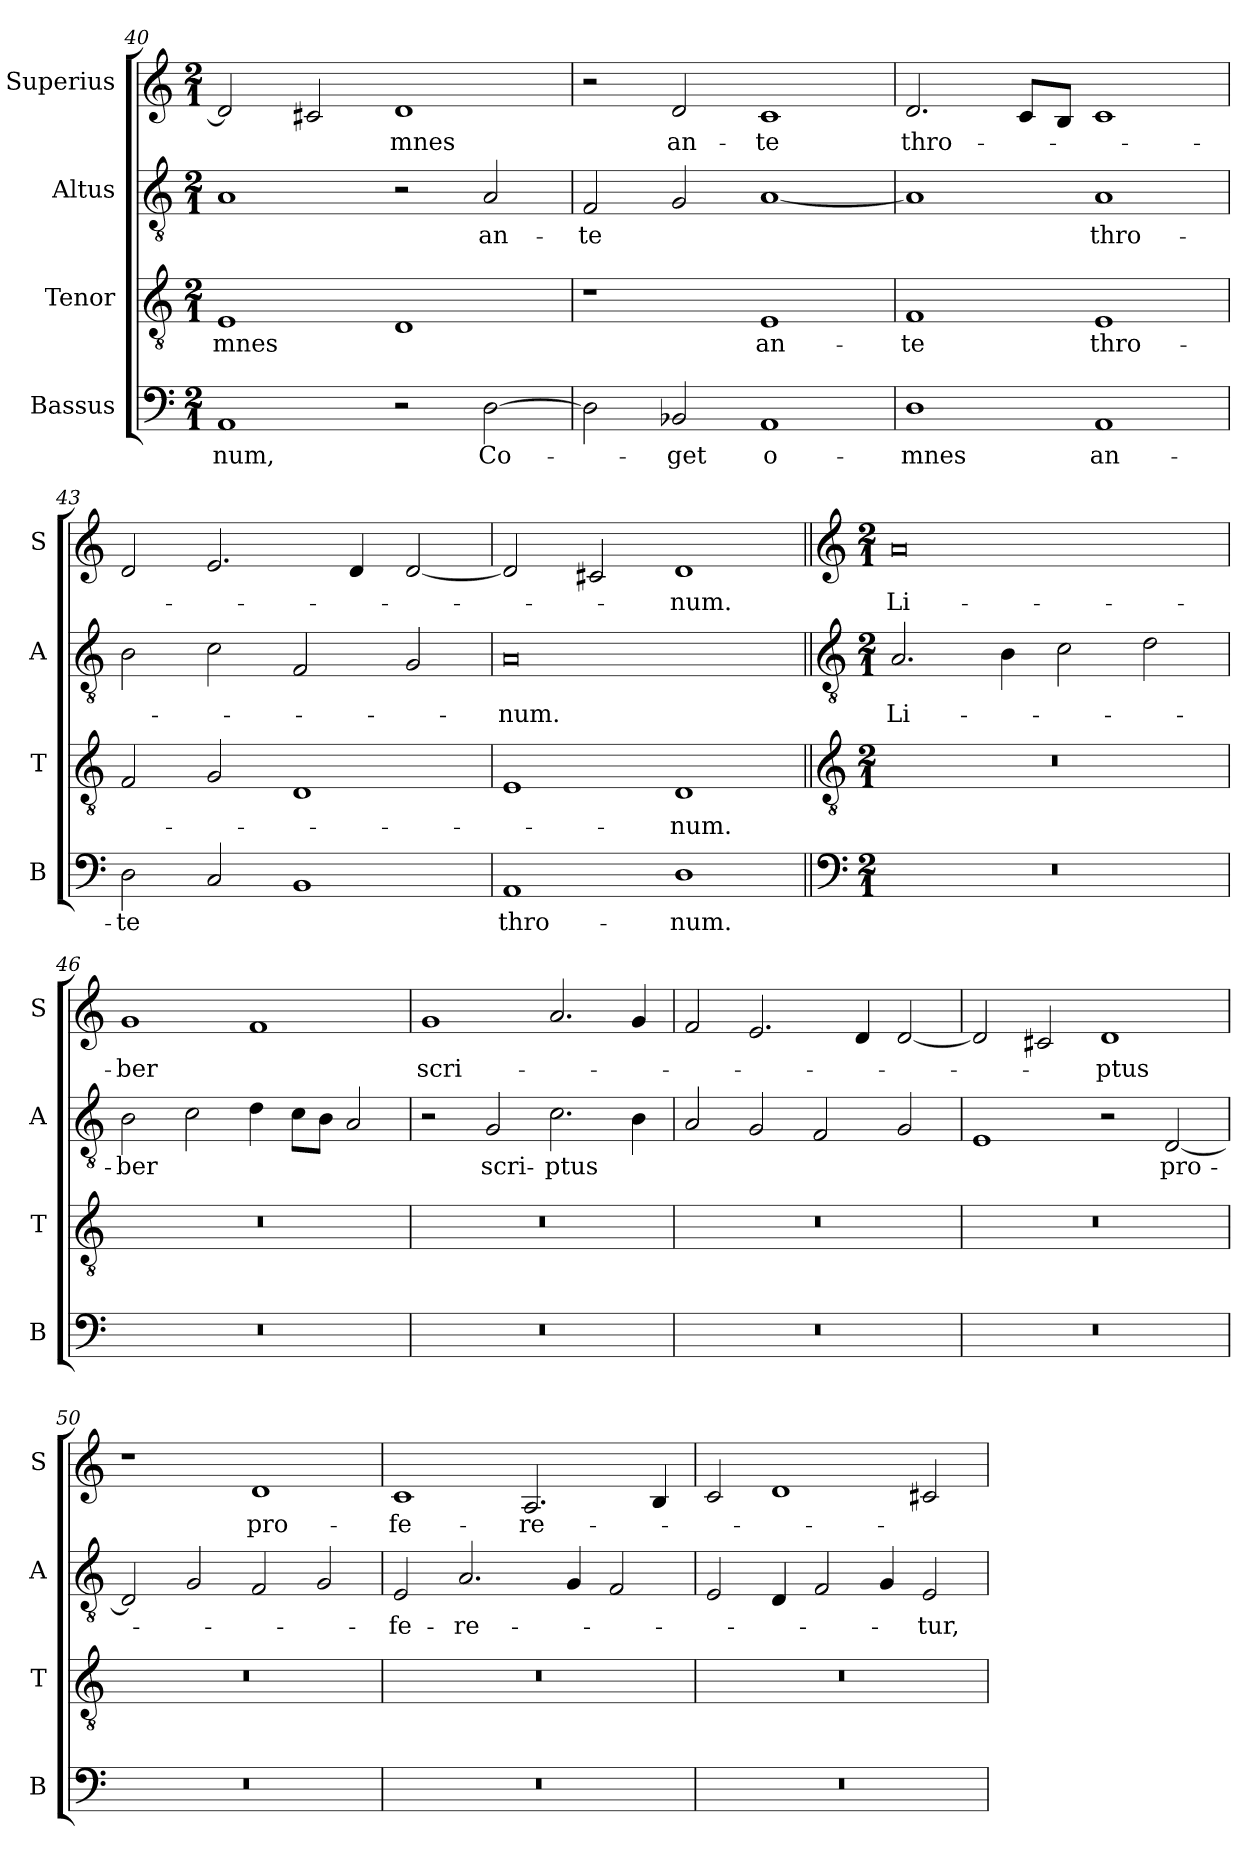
**kern	**text	**kern	**text	**kern	**text	**kern	**text
*part4	*part4	*part3	*part3	*part2	*part2	*part1	*part1
*staff4	*staff4	*staff3	*staff3	*staff2	*staff2	*staff1	*staff1
*I"Bassus	*	*I"Tenor	*	*I"Altus	*	*I"Superius	*
*I'B	*	*I'T	*	*I'A	*	*I'S	*
*clefF4	*	*clefGv2	*	*clefGv2	*	*clefG2	*
*k[]	*	*k[]	*	*k[]	*	*k[]	*
*M2/1	*	*M2/1	*	*M2/1	*	*M2/1	*
=40	=40	=40	=40	=40	=40	=40	=40
1AA	-num,	1E	-mnes	1A	.	2d/]	.
.	.	.	.	.	.	2c#X/	.
2r	.	1D	.	2r	.	1d	-mnes
[2D\	Co-	.	.	2A/	an-	.	.
=41	=41	=41	=41	=41	=41	=41	=41
2D\]	.	1r	.	2F/	-te	2r	.
2BB-X/	-get	.	.	2G/	.	2d/	an-
1AA	o-	1E	an-	[1A	.	1c	-te
=42	=42	=42	=42	=42	=42	=42	=42
1D	-mnes	1F	-te	1A]	.	2.d/	thro-
.	.	.	.	.	.	8c/L	.
.	.	.	.	.	.	8B/J	.
1AA	an-	1E	thro-	1A	thro-	1c	.
=43	=43	=43	=43	=43	=43	=43	=43
2D\	-te	2F/	.	2B\	.	2d/	.
2C/	.	2G/	.	2c\	.	2.e/	.
1BB	.	1D	.	2F/	.	.	.
.	.	.	.	.	.	4d/	.
.	.	.	.	2G/	.	[2d/	.
=44	=44	=44	=44	=44	=44	=44	=44
1AA	thro-	1E	.	0A	-num.	2d/]	.
.	.	.	.	.	.	2c#X/	.
1D	-num.	1D	-num.	.	.	1d	-num.
!!LO:PB:g=z
=45||	=45||	=45||	=45||	=45||	=45||	=45||	=45||
*clefF4	*	*clefGv2	*	*clefGv2	*	*clefG2	*
*k[]	*	*k[]	*	*k[]	*	*k[]	*
*M2/1	*	*M2/1	*	*M2/1	*	*M2/1	*
0r	.	0r	.	2.A/	Li-	0a	Li-
.	.	.	.	4B\	.	.	.
.	.	.	.	2c\	.	.	.
.	.	.	.	2d\	.	.	.
=46	=46	=46	=46	=46	=46	=46	=46
0r	.	0r	.	2B\	-ber	1g	-ber
.	.	.	.	2c\	.	.	.
.	.	.	.	4d\	.	1f	.
.	.	.	.	8c\L	.	.	.
.	.	.	.	8B\J	.	.	.
.	.	.	.	2A/	.	.	.
=47	=47	=47	=47	=47	=47	=47	=47
0r	.	0r	.	2r	.	1g	scri-
.	.	.	.	2G/	scri-	.	.
.	.	.	.	2.c\	-ptus	2.a/	.
.	.	.	.	4B\	.	4g/	.
=48	=48	=48	=48	=48	=48	=48	=48
0r	.	0r	.	2A/	.	2f/	.
.	.	.	.	2G/	.	2.e/	.
.	.	.	.	2F/	.	.	.
.	.	.	.	.	.	4d/	.
.	.	.	.	2G/	.	[2d/	.
=49	=49	=49	=49	=49	=49	=49	=49
0r	.	0r	.	1E	.	2d/]	.
.	.	.	.	.	.	2c#X/	.
.	.	.	.	2r	.	1d	-ptus
.	.	.	.	[2D/	pro-	.	.
=50	=50	=50	=50	=50	=50	=50	=50
0r	.	0r	.	2D/]	.	1r	.
.	.	.	.	2G/	.	.	.
.	.	.	.	2F/	.	1d	pro-
.	.	.	.	2G/	.	.	.
=51	=51	=51	=51	=51	=51	=51	=51
0r	.	0r	.	2E/	-fe-	1c	-fe-
.	.	.	.	2.A/	-re-	.	.
.	.	.	.	.	.	2.A/	-re-
.	.	.	.	4G/	.	.	.
.	.	.	.	2F/	.	.	.
.	.	.	.	.	.	4B/	.
=52	=52	=52	=52	=52	=52	=52	=52
0r	.	0r	.	2E/	.	2c/	.
.	.	.	.	4D/	.	1d	.
.	.	.	.	2F/	.	.	.
.	.	.	.	4G/	.	.	.
.	.	.	.	2E/	-tur,	2c#X/	.
=	=	=	=	=	=	=	=
*-	*-	*-	*-	*-	*-	*-	*-
